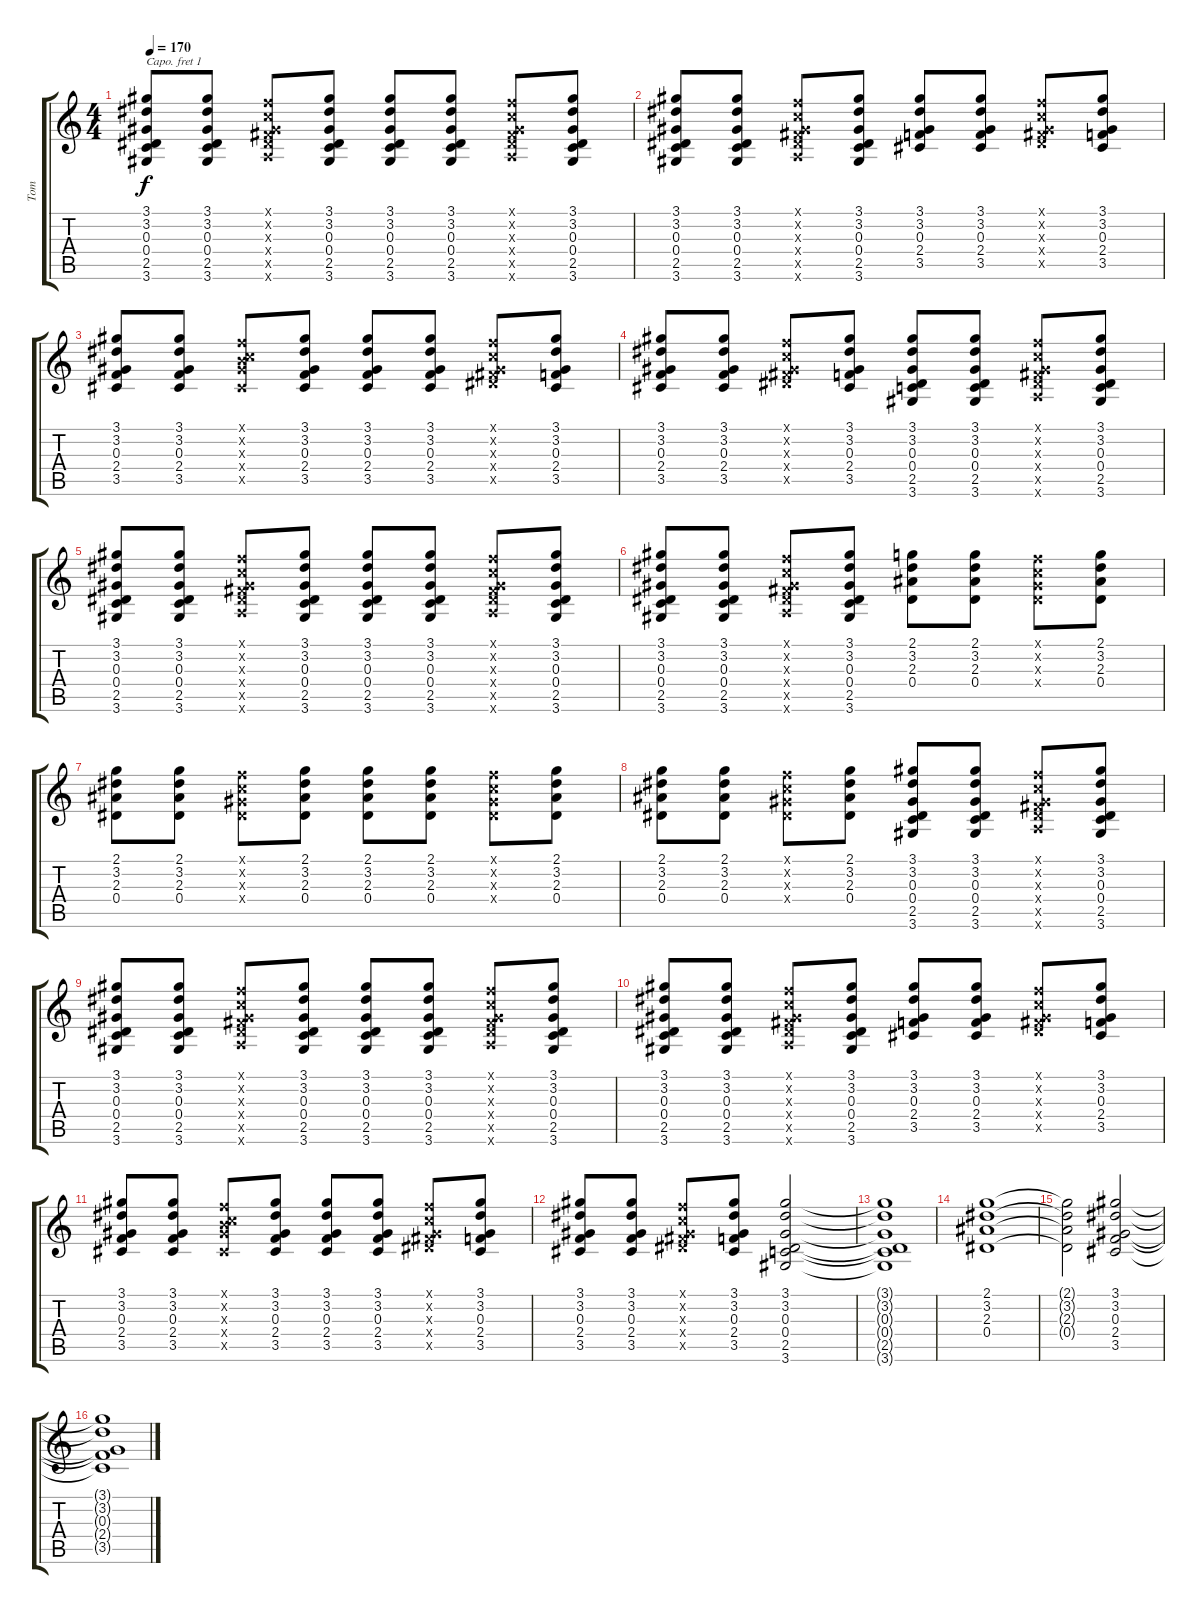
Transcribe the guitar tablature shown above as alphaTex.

\track ("Tom" "Tom") {instrument overdrivenguitar}
\staff {score tabs}
\capo 1
\tuning (E4 B3 G3 D3 A2 E2) {hide}
\ts (4 4)
\tempo 170
\clef g2
\ks c
(3.1 3.2 0.3 0.4 2.5 3.6).8{dy f} (3.1 3.2 0.3 0.4 2.5 3.6).8 (0.1{x} 0.2{x} 0.3{x} 0.4{x} 8.5{x} 4.6{x}).8 (3.1 3.2 0.3 0.4 2.5 3.6).8 (3.1 3.2 0.3 0.4 2.5 3.6).8 (3.1 3.2 0.3 0.4 2.5 3.6).8 (0.1{x} 0.2{x} 0.3{x} 0.4{x} 8.5{x} 4.6{x}).8 (3.1 3.2 0.3 0.4 2.5 3.6).8 |
(3.1 3.2 0.3 0.4 2.5 3.6).8 (3.1 3.2 0.3 0.4 2.5 3.6).8 (0.1{x} 0.2{x} 0.3{x} 0.4{x} 8.5{x} 4.6{x}).8 (3.1 3.2 0.3 0.4 2.5 3.6).8 (3.1 3.2 0.3 2.4 3.5).8 (3.1 3.2 0.3 2.4 3.5).8 (0.1{x} 0.2{x} 0.3{x} 0.4{x} 8.5{x}).8 (3.1 3.2 0.3 2.4 3.5).8 |
(3.1 3.2 0.3 2.4 3.5).8 (3.1 3.2 0.3 2.4 3.5).8 (0.1{x} 0.2{x} 0.3{x} 8.4{x} 3.5{x}).8 (3.1 3.2 0.3 2.4 3.5).8 (3.1 3.2 0.3 2.4 3.5).8 (3.1 3.2 0.3 2.4 3.5).8 (0.1{x} 0.2{x} 0.3{x} 0.4{x} 8.5{x}).8 (3.1 3.2 0.3 2.4 3.5).8 |
(3.1 3.2 0.3 2.4 3.5).8 (3.1 3.2 0.3 2.4 3.5).8 (0.1{x} 0.2{x} 0.3{x} 0.4{x} 8.5{x}).8 (3.1 3.2 0.3 2.4 3.5).8 (3.1 3.2 0.3 0.4 2.5 3.6).8 (3.1 3.2 0.3 0.4 2.5 3.6).8 (0.1{x} 0.2{x} 0.3{x} 0.4{x} 8.5{x} 4.6{x}).8 (3.1 3.2 0.3 0.4 2.5 3.6).8 |
(3.1 3.2 0.3 0.4 2.5 3.6).8 (3.1 3.2 0.3 0.4 2.5 3.6).8 (0.1{x} 0.2{x} 0.3{x} 0.4{x} 8.5{x} 4.6{x}).8 (3.1 3.2 0.3 0.4 2.5 3.6).8 (3.1 3.2 0.3 0.4 2.5 3.6).8 (3.1 3.2 0.3 0.4 2.5 3.6).8 (0.1{x} 0.2{x} 0.3{x} 0.4{x} 8.5{x} 4.6{x}).8 (3.1 3.2 0.3 0.4 2.5 3.6).8 |
(3.1 3.2 0.3 0.4 2.5 3.6).8 (3.1 3.2 0.3 0.4 2.5 3.6).8 (0.1{x} 0.2{x} 0.3{x} 0.4{x} 8.5{x} 4.6{x}).8 (3.1 3.2 0.3 0.4 2.5 3.6).8 (2.1 3.2 2.3 0.4).8 (2.1 3.2 2.3 0.4).8 (0.1{x} 0.2{x} 0.3{x} 0.4{x}).8 (2.1 3.2 2.3 0.4).8 |
(2.1 3.2 2.3 0.4).8 (2.1 3.2 2.3 0.4).8 (0.1{x} 0.2{x} 0.3{x} 0.4{x}).8 (2.1 3.2 2.3 0.4).8 (2.1 3.2 2.3 0.4).8 (2.1 3.2 2.3 0.4).8 (0.1{x} 0.2{x} 0.3{x} 0.4{x}).8 (2.1 3.2 2.3 0.4).8 |
(2.1 3.2 2.3 0.4).8 (2.1 3.2 2.3 0.4).8 (0.1{x} 0.2{x} 0.3{x} 0.4{x}).8 (2.1 3.2 2.3 0.4).8 (3.1 3.2 0.3 0.4 2.5 3.6).8 (3.1 3.2 0.3 0.4 2.5 3.6).8 (0.1{x} 0.2{x} 0.3{x} 0.4{x} 8.5{x} 4.6{x}).8 (3.1 3.2 0.3 0.4 2.5 3.6).8 |
(3.1 3.2 0.3 0.4 2.5 3.6).8 (3.1 3.2 0.3 0.4 2.5 3.6).8 (0.1{x} 0.2{x} 0.3{x} 0.4{x} 8.5{x} 4.6{x}).8 (3.1 3.2 0.3 0.4 2.5 3.6).8 (3.1 3.2 0.3 0.4 2.5 3.6).8 (3.1 3.2 0.3 0.4 2.5 3.6).8 (0.1{x} 0.2{x} 0.3{x} 0.4{x} 8.5{x} 4.6{x}).8 (3.1 3.2 0.3 0.4 2.5 3.6).8 |
(3.1 3.2 0.3 0.4 2.5 3.6).8 (3.1 3.2 0.3 0.4 2.5 3.6).8 (0.1{x} 0.2{x} 0.3{x} 0.4{x} 8.5{x} 4.6{x}).8 (3.1 3.2 0.3 0.4 2.5 3.6).8 (3.1 3.2 0.3 2.4 3.5).8 (3.1 3.2 0.3 2.4 3.5).8 (0.1{x} 0.2{x} 0.3{x} 0.4{x} 8.5{x}).8 (3.1 3.2 0.3 2.4 3.5).8 |
(3.1 3.2 0.3 2.4 3.5).8 (3.1 3.2 0.3 2.4 3.5).8 (0.1{x} 0.2{x} 0.3{x} 8.4{x} 3.5{x}).8 (3.1 3.2 0.3 2.4 3.5).8 (3.1 3.2 0.3 2.4 3.5).8 (3.1 3.2 0.3 2.4 3.5).8 (0.1{x} 0.2{x} 0.3{x} 0.4{x} 8.5{x}).8 (3.1 3.2 0.3 2.4 3.5).8 |
(3.1 3.2 0.3 2.4 3.5).8 (3.1 3.2 0.3 2.4 3.5).8 (0.1{x} 0.2{x} 0.3{x} 0.4{x} 8.5{x}).8 (3.1 3.2 0.3 2.4 3.5).8 (3.1 3.2 0.3 0.4 2.5 3.6).2 |
(3.1{t} 3.2{t} 0.3{t} 0.4{t} 2.5{t} 3.6{t}).1 |
(2.1 3.2 2.3 0.4).1 |
(2.1{t} 3.2{t} 2.3{t} 0.4{t}).2 (3.1 3.2 0.3 2.4 3.5).2 |
(3.1{t} 3.2{t} 0.3{t} 2.4{t} 3.5{t}).1
